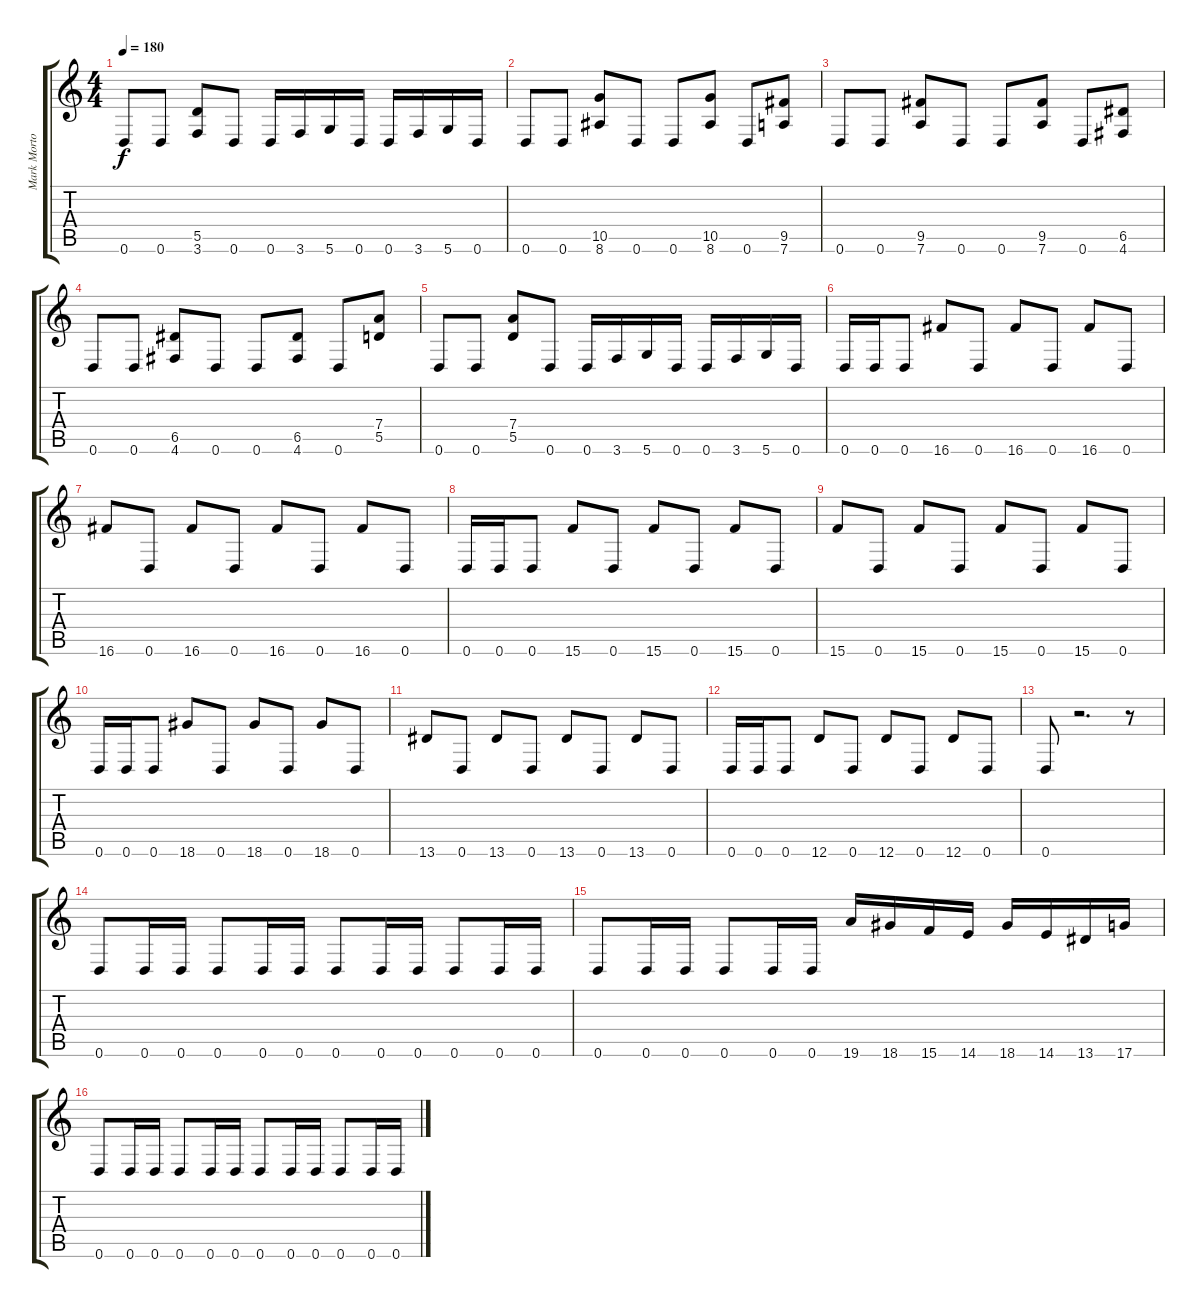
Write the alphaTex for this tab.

\track ("Mark Morton" "Mark Morto") {instrument distortionguitar}
\staff {score tabs}
\tuning (E4 B3 G3 D3 A2 D2) {hide}
\ts (4 4)
\tempo 180
\clef g2
\ks c
0.6.8{dy f} 0.6.8 (5.5 3.6).8 0.6.8 0.6.16 3.6.16 5.6.16 0.6.16 0.6.16 3.6.16 5.6.16 0.6.16 |
0.6.8 0.6.8 (10.5 8.6).8 0.6.8 0.6.8 (10.5 8.6).8 0.6.8 (9.5 7.6).8 |
0.6.8 0.6.8 (9.5 7.6).8 0.6.8 0.6.8 (9.5 7.6).8 0.6.8 (6.5 4.6).8 |
0.6.8 0.6.8 (6.5 4.6).8 0.6.8 0.6.8 (6.5 4.6).8 0.6.8 (7.4 5.5).8 |
0.6.8 0.6.8 (7.4 5.5).8 0.6.8 0.6.16 3.6.16 5.6.16 0.6.16 0.6.16 3.6.16 5.6.16 0.6.16 |
0.6.16 0.6.16 0.6.8 16.6.8 0.6.8 16.6.8 0.6.8 16.6.8 0.6.8 |
16.6.8 0.6.8 16.6.8 0.6.8 16.6.8 0.6.8 16.6.8 0.6.8 |
0.6.16 0.6.16 0.6.8 15.6.8 0.6.8 15.6.8 0.6.8 15.6.8 0.6.8 |
15.6.8 0.6.8 15.6.8 0.6.8 15.6.8 0.6.8 15.6.8 0.6.8 |
0.6.16 0.6.16 0.6.8 18.6.8 0.6.8 18.6.8 0.6.8 18.6.8 0.6.8 |
13.6.8 0.6.8 13.6.8 0.6.8 13.6.8 0.6.8 13.6.8 0.6.8 |
0.6.16 0.6.16 0.6.8 12.6.8 0.6.8 12.6.8 0.6.8 12.6.8 0.6.8 |
0.6.8 r.2{d} r.8 |
0.6.8 0.6.16 0.6.16 0.6.8 0.6.16 0.6.16 0.6.8 0.6.16 0.6.16 0.6.8 0.6.16 0.6.16 |
0.6.8 0.6.16 0.6.16 0.6.8 0.6.16 0.6.16 19.6.16 18.6.16 15.6.16 14.6.16 18.6.16 14.6.16 13.6.16 17.6.16 |
0.6.8 0.6.16 0.6.16 0.6.8 0.6.16 0.6.16 0.6.8 0.6.16 0.6.16 0.6.8 0.6.16 0.6.16
